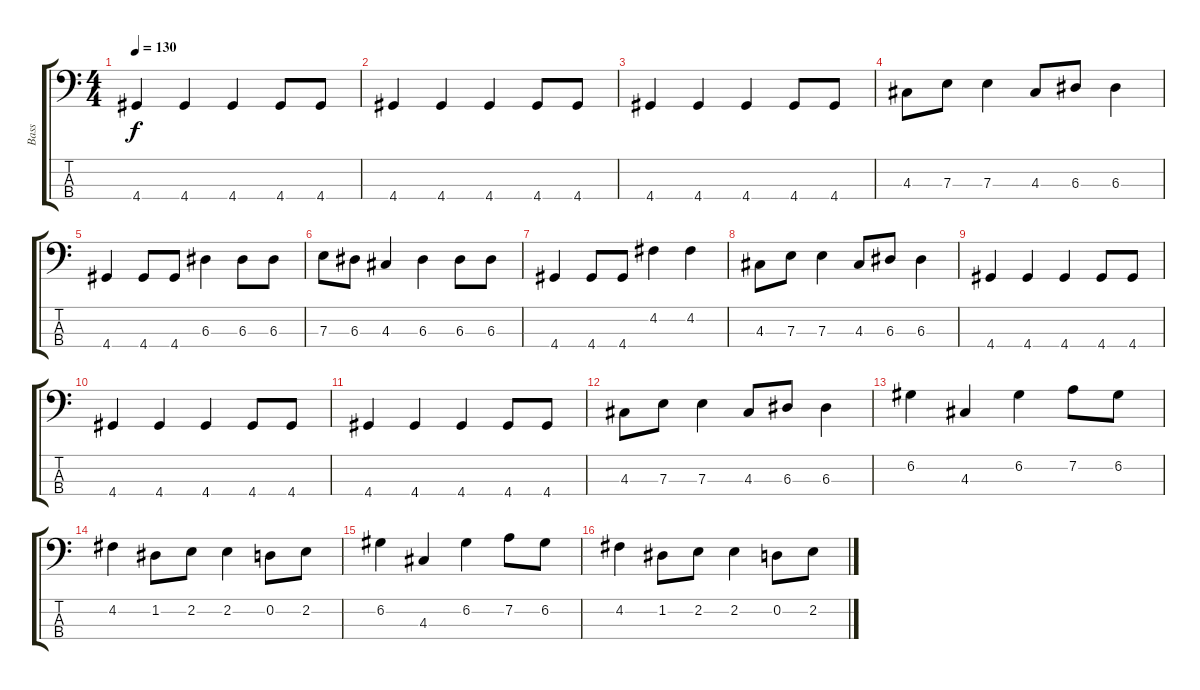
\track ("Bass" "Bass") {instrument electricbassfinger}
\staff {score tabs}
\tuning (G2 D2 A1 E1) {hide}
\ts (4 4)
\tempo 130
\clef f4
\ks c
4.4.4{dy f} 4.4.4 4.4.4 4.4.8 4.4.8 |
4.4.4 4.4.4 4.4.4 4.4.8 4.4.8 |
4.4.4 4.4.4 4.4.4 4.4.8 4.4.8 |
4.3.8 7.3.8 7.3.4 4.3.8 6.3.8 6.3.4 |
4.4.4 4.4.8 4.4.8 6.3.4 6.3.8 6.3.8 |
7.3.8 6.3.8 4.3.4 6.3.4 6.3.8 6.3.8 |
4.4.4 4.4.8 4.4.8 4.2.4 4.2.4 |
4.3.8 7.3.8 7.3.4 4.3.8 6.3.8 6.3.4 |
4.4.4 4.4.4 4.4.4 4.4.8 4.4.8 |
4.4.4 4.4.4 4.4.4 4.4.8 4.4.8 |
4.4.4 4.4.4 4.4.4 4.4.8 4.4.8 |
4.3.8 7.3.8 7.3.4 4.3.8 6.3.8 6.3.4 |
6.2.4 4.3.4 6.2.4 7.2.8 6.2.8 |
4.2.4 1.2.8 2.2.8 2.2.4 0.2.8 2.2.8 |
6.2.4 4.3.4 6.2.4 7.2.8 6.2.8 |
4.2.4 1.2.8 2.2.8 2.2.4 0.2.8 2.2.8
